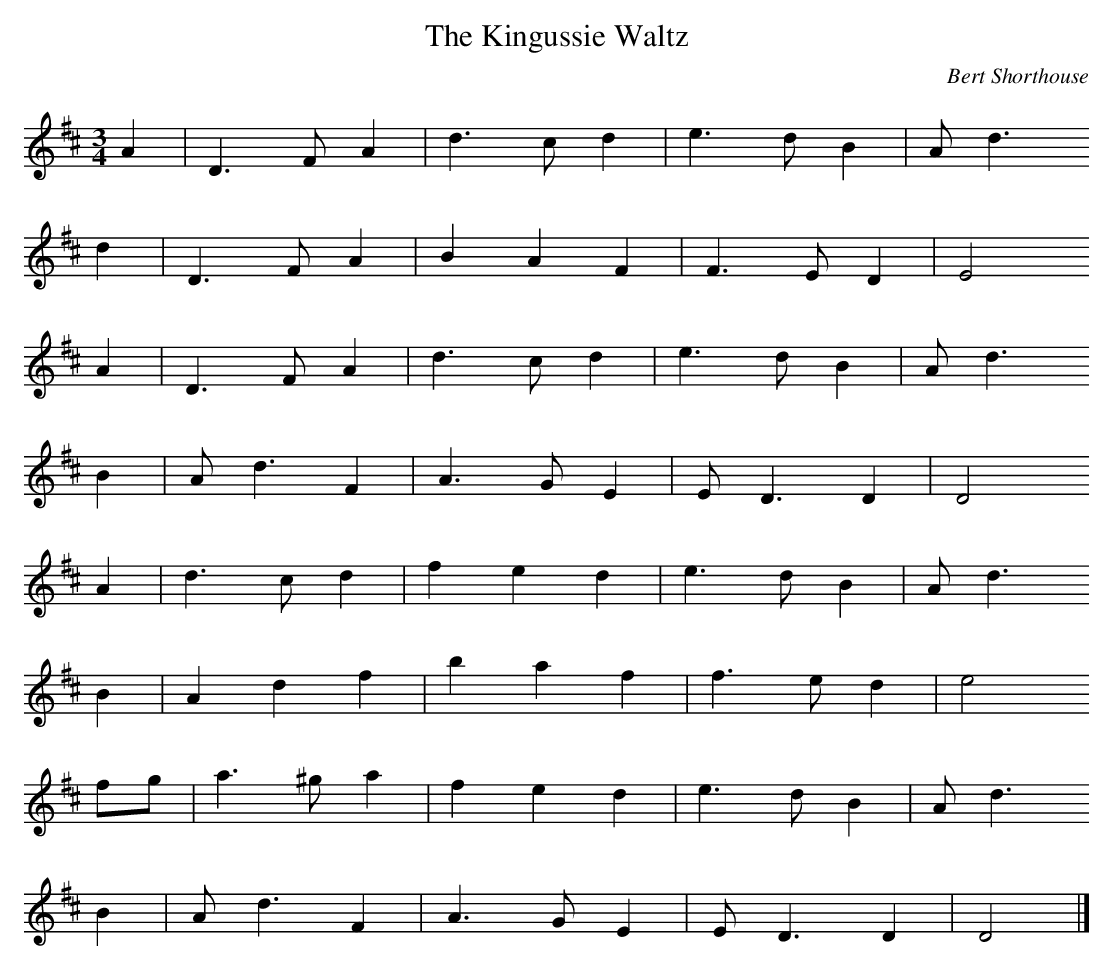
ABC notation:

X:1
T:Kingussie Waltz, The
C:Bert Shorthouse
M:3/4
L:1/8
K:D
A2| D3 F A2 | d3 c d2 | e3 d B2 | A d3
d2 | D3 F A2 | B2 A2 F2 | F3 E D2 | E4
A2 | D3 F A2 | d3 c d2 | e3 d B2 | A d3
B2 | A d3 F2 | A3 G E2 | E D3 D2 | D4
A2 | d3 c d2 | f2 e2 d2 | e3 d B2 | A d3
B2 | A2 d2 f2 | b2 a2 f2 | f3 e d2 | e4
fg | a3 ^g a2 | f2 e2 d2 | e3 d B2 | A d3
B2 | A d3 F2 | A3 G E2 | E D3 D2 | D4 |]
